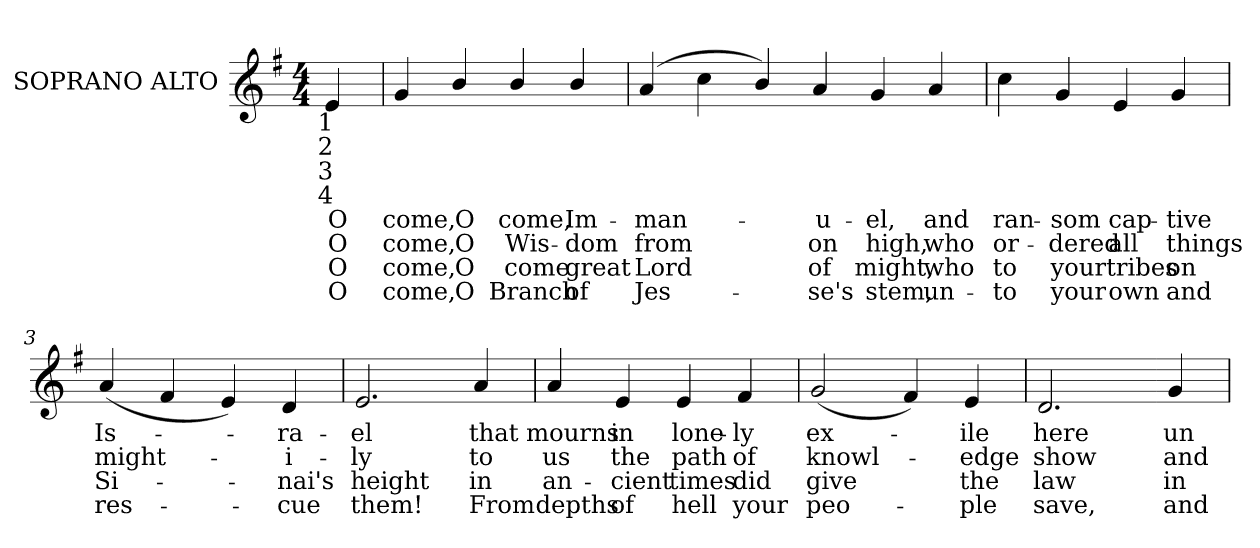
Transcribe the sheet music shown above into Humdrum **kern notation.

**kern	**text	**text	**text	**text
*part1	*part1	*part1	*part1	*part1
*staff1	*staff1	*staff1	*staff1	*staff1
*I"SOPRANO ALTO	*	*	*	*
*I'S. A.	*	*	*	*
!!LO:PB:g=z
*clefG2	*	*	*	*
*k[f#]	*	*	*	*
*G:	*	*	*	*
*M4/4	*	*	*	*
=	=	=	=	=
!LO:TX:b:cj:t=1	!	!	!	!
!LO:TX:b:cj:t=2	!	!	!	!
!LO:TX:b:cj:t=3	!	!	!	!
!LO:TX:b:cj:t=4	!	!	!	!
!	!LO:LY:b:color=#000000	!LO:LY:b:color=#000000	!LO:LY:b:color=#000000	!LO:LY:b:color=#000000
4ei/	O	O	O	O
=	=	=	=	=
!	!LO:LY:b:color=#000000	!LO:LY:b:color=#000000	!LO:LY:b:color=#000000	!LO:LY:b:color=#000000
4gi/	come,	come,	come,	come,
!	!LO:LY:b:color=#000000	!LO:LY:b:color=#000000	!LO:LY:b:color=#000000	!LO:LY:b:color=#000000
4bi/	O	O	O	O
!	!LO:LY:b:color=#000000	!LO:LY:b:color=#000000	!LO:LY:b:color=#000000	!LO:LY:b:color=#000000
4bi/	come,	Wis-	come	Branch
!	!LO:LY:b:color=#000000	!LO:LY:b:color=#000000	!LO:LY:b:color=#000000	!LO:LY:b:color=#000000
4bi/	Im-	-dom	great	of
=1	=1	=1	=1	=1
!	!LO:LY:b:color=#000000	!LO:LY:b:color=#000000	!LO:LY:b:color=#000000	!LO:LY:b:color=#000000
(4ai/	-man-	from	Lord	Jes-
4cci\	.	.	.	.
4bi/)	.	.	.	.
!	!LO:LY:b:color=#000000	!LO:LY:b:color=#000000	!LO:LY:b:color=#000000	!LO:LY:b:color=#000000
4ai/	-u-	on	of	-se's
!	!LO:LY:b:color=#000000	!LO:LY:b:color=#000000	!LO:LY:b:color=#000000	!LO:LY:b:color=#000000
4gi/	-el,	high,	might,	stem,
!	!LO:LY:b:color=#000000	!LO:LY:b:color=#000000	!LO:LY:b:color=#000000	!LO:LY:b:color=#000000
4ai/	and	who	who	un-
!!LO:LB:g=z
=2	=2	=2	=2	=2
!	!LO:LY:b:color=#000000	!LO:LY:b:color=#000000	!LO:LY:b:color=#000000	!LO:LY:b:color=#000000
4cci\	ran-	or-	to	-to
!	!LO:LY:b:color=#000000	!LO:LY:b:color=#000000	!LO:LY:b:color=#000000	!LO:LY:b:color=#000000
4gi/	-som	-dered	your	your
!	!LO:LY:b:color=#000000	!LO:LY:b:color=#000000	!LO:LY:b:color=#000000	!LO:LY:b:color=#000000
4ei/	cap-	all	tribes	own
!	!LO:LY:b:color=#000000	!LO:LY:b:color=#000000	!LO:LY:b:color=#000000	!LO:LY:b:color=#000000
4gi/	-tive	things	on	and
=3	=3	=3	=3	=3
!	!LO:LY:b:color=#000000	!LO:LY:b:color=#000000	!LO:LY:b:color=#000000	!LO:LY:b:color=#000000
(4ai/	Is-	might-	Si-	res-
4f#i/	.	.	.	.
4ei/)	.	.	.	.
!	!LO:LY:b:color=#000000	!LO:LY:b:color=#000000	!LO:LY:b:color=#000000	!LO:LY:b:color=#000000
4di/	-ra-	-i-	-nai's	-cue
=4	=4	=4	=4	=4
!	!LO:LY:b:color=#000000	!LO:LY:b:color=#000000	!LO:LY:b:color=#000000	!LO:LY:b:color=#000000
2.ei/	-el	-ly	height	them!
!	!LO:LY:b:color=#000000	!LO:LY:b:color=#000000	!LO:LY:b:color=#000000	!LO:LY:b:color=#000000
4ai/	that	to	in	From
!!LO:LB:g=z
=5	=5	=5	=5	=5
!	!LO:LY:b:color=#000000	!LO:LY:b:color=#000000	!LO:LY:b:color=#000000	!LO:LY:b:color=#000000
4ai/	mourns	us	an-	depths
!	!LO:LY:b:color=#000000	!LO:LY:b:color=#000000	!LO:LY:b:color=#000000	!LO:LY:b:color=#000000
4ei/	in	the	-cient	of
!	!LO:LY:b:color=#000000	!LO:LY:b:color=#000000	!LO:LY:b:color=#000000	!LO:LY:b:color=#000000
4ei/	lone-	path	times	hell
!	!LO:LY:b:color=#000000	!LO:LY:b:color=#000000	!LO:LY:b:color=#000000	!LO:LY:b:color=#000000
4f#i/	-ly	of	did	your
=6	=6	=6	=6	=6
!	!LO:LY:b:color=#000000	!LO:LY:b:color=#000000	!LO:LY:b:color=#000000	!LO:LY:b:color=#000000
(2gi/	ex-	knowl-	give	peo-
4f#i/)	.	.	.	.
!	!LO:LY:b:color=#000000	!LO:LY:b:color=#000000	!LO:LY:b:color=#000000	!LO:LY:b:color=#000000
4ei/	-ile	-edge	the	-ple
=7	=7	=7	=7	=7
!	!LO:LY:b:color=#000000	!LO:LY:b:color=#000000	!LO:LY:b:color=#000000	!LO:LY:b:color=#000000
2.di/	here	show	law	save,
=8-	=8-	=8-	=8-	=8-
!	!LO:LY:b:color=#000000	!LO:LY:b:color=#000000	!LO:LY:b:color=#000000	!LO:LY:b:color=#000000
4gi/	un-	and	in	and
=	=	=	=	=
*-	*-	*-	*-	*-
